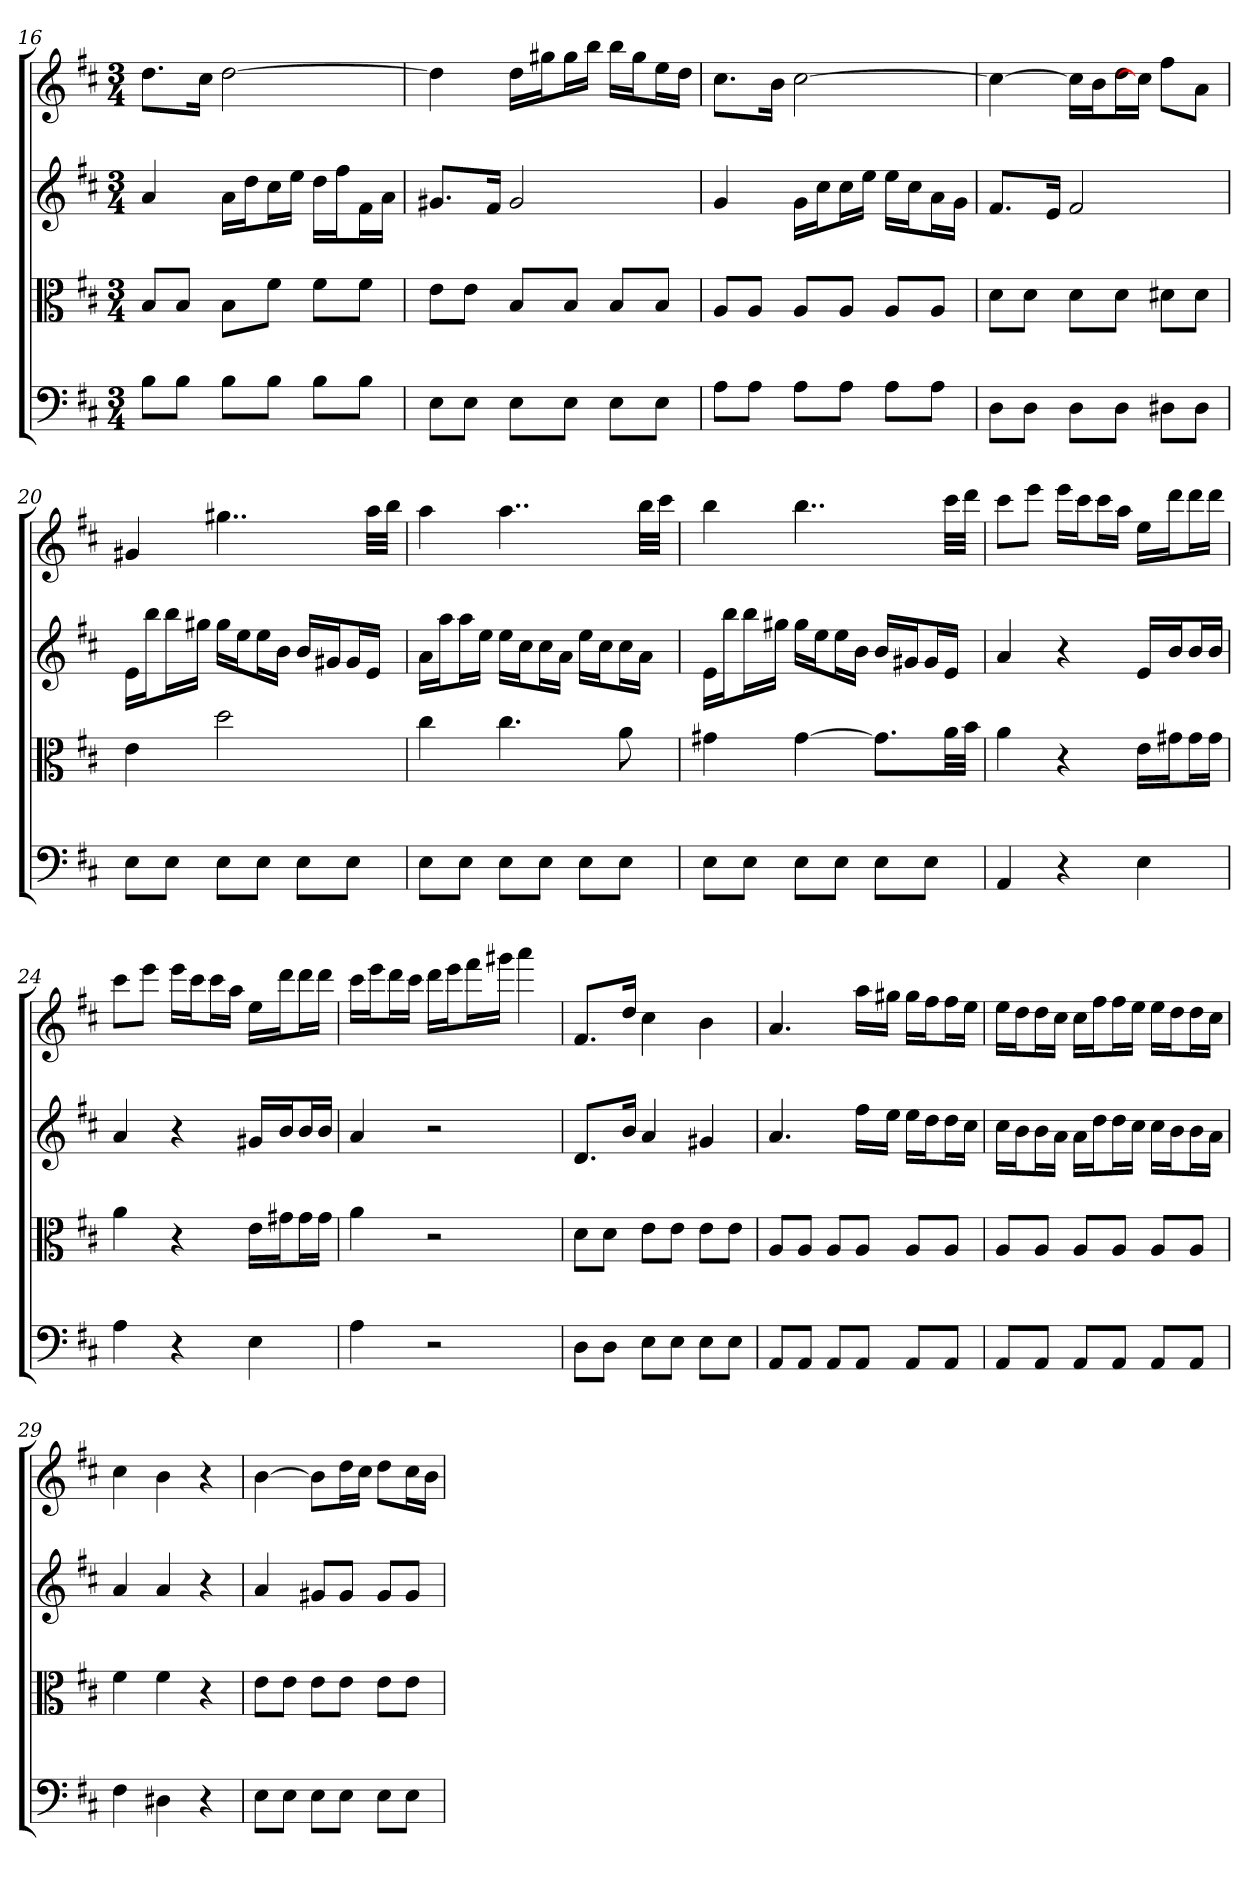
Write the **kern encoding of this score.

**kern	**kern	**kern	**kern
*part4	*part3	*part2	*part1
*staff4	*staff3	*staff2	*staff1
*clefF4	*clefC3	*	*
*k[f#c#]	*k[f#c#]	*k[f#c#]	*k[f#c#]
*D:	*D:	*D:	*D:
*M3/4	*M3/4	*M3/4	*M3/4
=16	=16	=16	=16
8B\L	8B/L	4a	8.ddL
8B\J	8B/J	.	.
.	.	.	16cc#Jk
8B\L	8B\L	16aLL	[2dd
.	.	16ddJ	.
8B\J	8f#\J	16cc#L	.
.	.	16eeJJ	.
8B\L	8f#\L	16ddLL	.
.	.	16ff#J	.
8B\J	8f#\J	16f#L	.
.	.	16aJJ	.
=17	=17	=17	=17
8E\L	8e\L	8.g#XL	4dd]
8E\J	8e\J	.	.
.	.	16f#Jk	.
8E\L	8B/L	2g#	16ddLL
.	.	.	16gg#XJ
8E\J	8B/J	.	16gg#L
.	.	.	16bbJJ
8E\L	8B/L	.	16bbLL
.	.	.	16gg#J
8E\J	8B/J	.	16eeL
.	.	.	16ddJJ
=18	=18	=18	=18
8A\L	8A/L	4g	8.cc#L
8A\J	8A/J	.	.
.	.	.	16bJk
8A\L	8A/L	16gLL	[2cc#
.	.	16cc#J	.
8A\J	8A/J	16cc#L	.
.	.	16eeJJ	.
8A\L	8A/L	16eeLL	.
.	.	16cc#J	.
8A\J	8A/J	16aL	.
.	.	16gJJ	.
=19	=19	=19	=19
8D\L	8d\L	8.f#L	4cc#_
8D\J	8d\J	.	.
.	.	16eJk	.
8D\L	8d\L	2f#	16cc#LL]
.	.	.	16bJ
8D\J	8d\J	.	16ddL
.	.	.	16cc#JJ]
8D#X\L	8d#X\L	.	8ff#L
8D#\J	8d#\J	.	8aJ
=20	=20	=20	=20
8E\L	4e	16eLL	4g#X
.	.	16bbJ	.
8E\J	.	16bbL	.
.	.	16gg#XJJ	.
8E\L	2dd	16gg#LL	4..gg#X
.	.	16eeJ	.
8E\J	.	16eeL	.
.	.	16bJJ	.
8E\L	.	16bLL	.
.	.	16g#XJ	.
8E\J	.	16g#L	.
.	.	16eJJ	32aaLLL
.	.	.	32bbJJJ
=21	=21	=21	=21
8E\L	4cc#	16aLL	4aa
.	.	16aaJ	.
8E\J	.	16aaL	.
.	.	16eeJJ	.
8E\L	4.cc#	16eeLL	4..aa
.	.	16cc#J	.
8E\J	.	16cc#L	.
.	.	16aJJ	.
8E\L	.	16eeLL	.
.	.	16cc#J	.
8E\J	8a	16cc#L	.
.	.	16aJJ	32bbLLL
.	.	.	32ccc#JJJ
=22	=22	=22	=22
8E\L	4g#X	16eLL	4bb
.	.	16bbJ	.
8E\J	.	16bbL	.
.	.	16gg#XJJ	.
8E\L	[4g#	16gg#LL	4..bb
.	.	16eeJ	.
8E\J	.	16eeL	.
.	.	16bJJ	.
8E\L	8.g#\L]	16bLL	.
.	.	16g#XJ	.
8E\J	.	16g#L	.
.	32a\LL	16eJJ	32ccc#LLL
.	32b\JJJ	.	32dddJJJ
=23	=23	=23	=23
4AA	4a	4a	8ccc#L
.	.	.	8eeeJ
4r	4r	4r	16eeeLL
.	.	.	16ccc#J
.	.	.	16ccc#L
.	.	.	16aaJJ
4E	16e\LL	16eLL	16eeLL
.	16g#X\J	16bJ	16dddJ
.	16g#\L	16bL	16dddL
.	16g#\JJ	16bJJ	16dddJJ
=24	=24	=24	=24
4A	4a	4a	8ccc#L
.	.	.	8eeeJ
4r	4r	4r	16eeeLL
.	.	.	16ccc#J
.	.	.	16ccc#L
.	.	.	16aaJJ
4E	16e\LL	16g#XLL	16eeLL
.	16g#X\J	16bJ	16dddJ
.	16g#\L	16bL	16dddL
.	16g#\JJ	16bJJ	16dddJJ
=25	=25	=25	=25
4A	4a	4a	16ccc#LL
.	.	.	16eeeJ
.	.	.	16dddL
.	.	.	16ccc#JJ
2r	2r	2r	16dddLL
.	.	.	16eeeJ
.	.	.	16fff#L
.	.	.	16ggg#XJJ
.	.	.	4aaa
=26	=26	=26	=26
8D\L	8d\L	8.dL	8.f#L
8D\J	8d\J	.	.
.	.	16bJk	16ddJk
8E\L	8e\L	4a	4cc#
8E\J	8e\J	.	.
8E\L	8e\L	4g#X	4b
8E\J	8e\J	.	.
=27	=27	=27	=27
8AA/L	8A/L	4.a	4.a
8AA/J	8A/J	.	.
8AA/L	8A/L	.	.
8AA/J	8A/J	16ff#LL	16aaLL
.	.	16eeJJ	16gg#XJJ
8AA/L	8A/L	16eeLL	16gg#LL
.	.	16ddJ	16ff#J
8AA/J	8A/J	16ddL	16ff#L
.	.	16cc#JJ	16eeJJ
=28	=28	=28	=28
8AA/L	8A/L	16cc#LL	16eeLL
.	.	16bJ	16ddJ
8AA/J	8A/J	16bL	16ddL
.	.	16aJJ	16cc#JJ
8AA/L	8A/L	16aLL	16cc#LL
.	.	16ddJ	16ff#J
8AA/J	8A/J	16ddL	16ff#L
.	.	16cc#JJ	16eeJJ
8AA/L	8A/L	16cc#LL	16eeLL
.	.	16bJ	16ddJ
8AA/J	8A/J	16bL	16ddL
.	.	16aJJ	16cc#JJ
=29	=29	=29	=29
4F#	4f#	4a	4cc#
4D#X	4f#	4a	4b
4r	4r	4r	4r
=30	=30	=30	=30
8E\L	8e\L	4a	[4b
8E\J	8e\J	.	.
8E\L	8e\L	8g#XL	8bL]
8E\J	8e\J	8g#J	16ddL
.	.	.	16cc#JJ
8E\L	8e\L	8g#L	8ddL
8E\J	8e\J	8g#J	16cc#L
.	.	.	16bJJ
=	=	=	=
*-	*-	*-	*-
